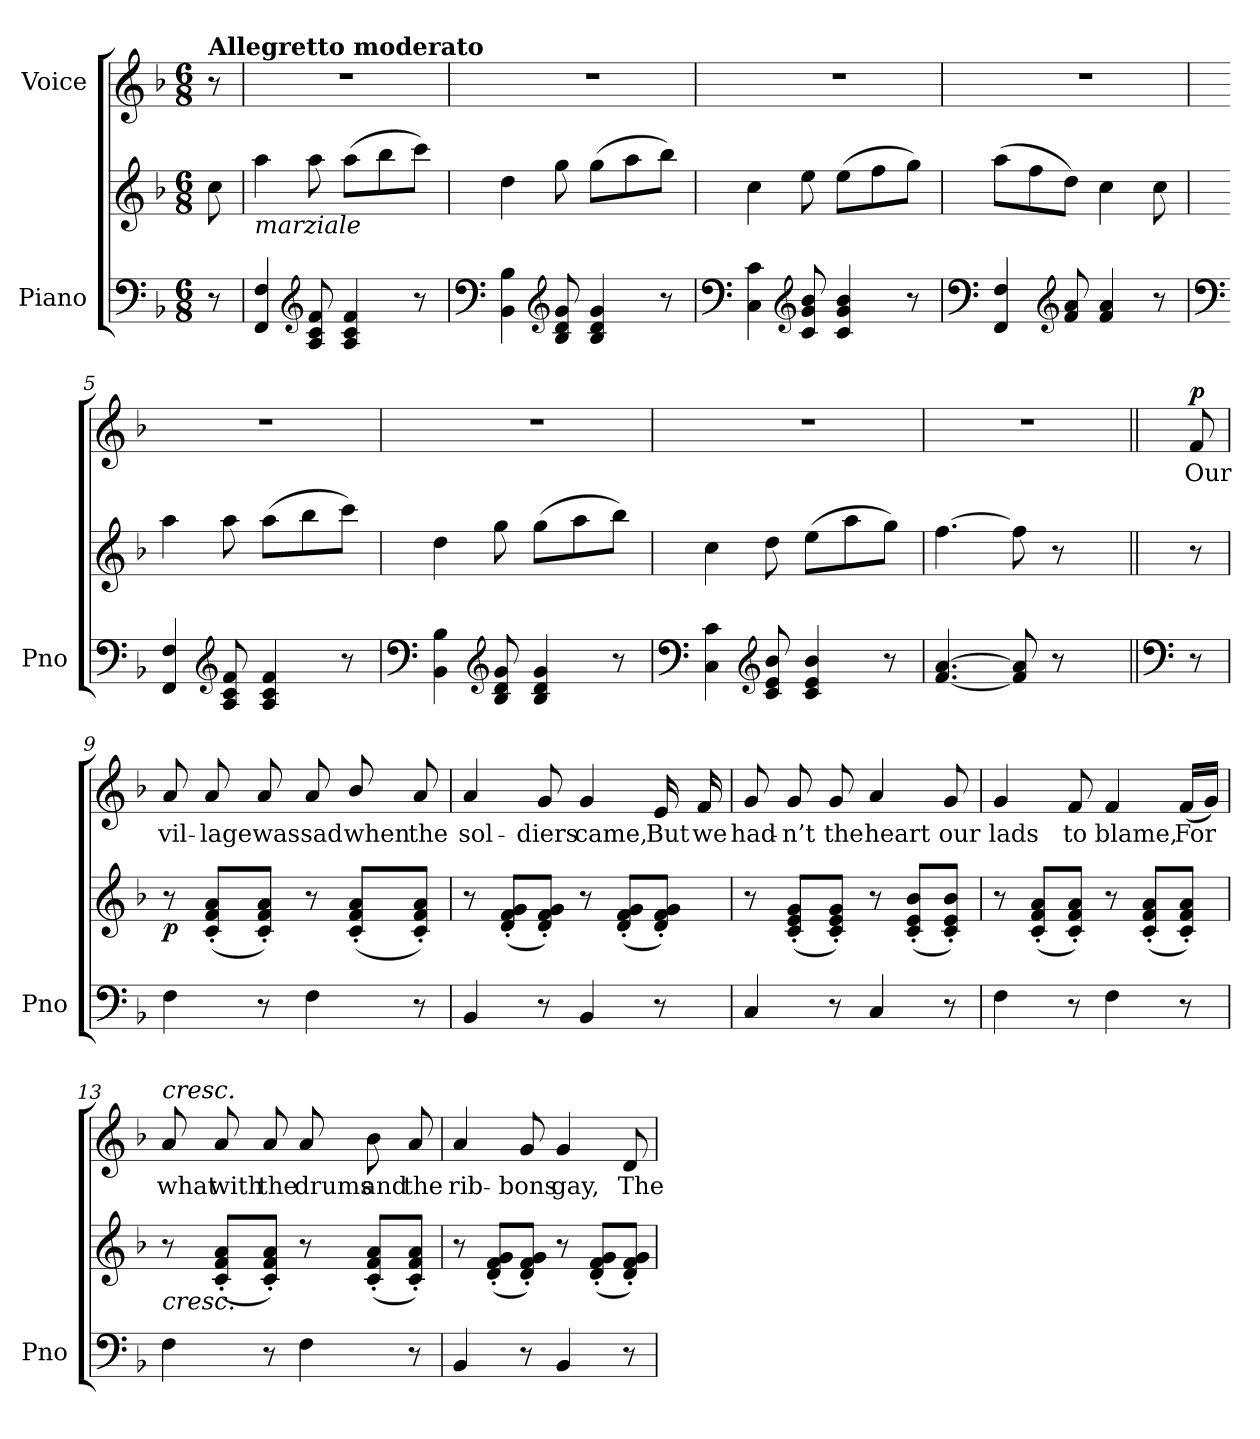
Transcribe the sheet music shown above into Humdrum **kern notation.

**kern	**kern	**dynam	**kern	**text	**dynam
*part2	*part2	*part2	*part1	*part1	*part1
*staff3	*staff2	*staff2/3	*staff1	*staff1	*staff1
*I"Piano	*	*	*I"Voice	*	*
*I'Pno	*	*	*	*	*
*clefF4	*clefG2	*	*clefG2	*	*
*k[b-]	*k[b-]	*	*k[b-]	*	*
*M6/8	*M6/8	*	*M6/8	*	*
=	=	=	=	=	=
!	!	!	!LO:TX:a:B:t=Allegretto moderato	!	!
8r	8cc\	.	8r	.	.
=1	=1	=1	=1	=1	=1
!	!LO:TX:b:i:t=marziale	!	!	!	!
4FF/ 4F/	4aa\	.	2.r	.	.
*clefG2	*	*	*	*	*
8A/ 8c/ 8f/	8aa\	.	.	.	.
4A/ 4c/ 4f/	(8aa\L	.	.	.	.
.	8bb-\	.	.	.	.
8r	8ccc\J)	.	.	.	.
=2	=2	=2	=2	=2	=2
*clefF4	*	*	*	*	*
4BB-\ 4B-\	4dd\	.	2.r	.	.
*clefG2	*	*	*	*	*
8B-/ 8d/ 8g/	8gg\	.	.	.	.
4B-/ 4d/ 4g/	(8gg\L	.	.	.	.
.	8aa\	.	.	.	.
8r	8bb-\J)	.	.	.	.
=3	=3	=3	=3	=3	=3
*clefF4	*	*	*	*	*
4C\ 4c\	4cc\	.	2.r	.	.
*clefG2	*	*	*	*	*
8c/ 8g/ 8b-/	8ee\	.	.	.	.
4c/ 4g/ 4b-/	(8ee\L	.	.	.	.
.	8ff\	.	.	.	.
8r	8gg\J)	.	.	.	.
=4	=4	=4	=4	=4	=4
*clefF4	*	*	*	*	*
4FF/ 4F/	(8aa\L	.	2.r	.	.
.	8ff\	.	.	.	.
*clefG2	*	*	*	*	*
8f/ 8a/	8dd\J)	.	.	.	.
4f/ 4a/	4cc\	.	.	.	.
8r	8cc\	.	.	.	.
=5	=5	=5	=5	=5	=5
*clefF4	*	*	*	*	*
4FF/ 4F/	4aa\	.	2.r	.	.
*clefG2	*	*	*	*	*
8A/ 8c/ 8f/	8aa\	.	.	.	.
4A/ 4c/ 4f/	(8aa\L	.	.	.	.
.	8bb-\	.	.	.	.
8r	8ccc\J)	.	.	.	.
!!LO:LB:g=z
=6	=6	=6	=6	=6	=6
*clefF4	*	*	*	*	*
4BB-\ 4B-\	4dd\	.	2.r	.	.
*clefG2	*	*	*	*	*
8B-/ 8d/ 8g/	8gg\	.	.	.	.
4B-/ 4d/ 4g/	(8gg\L	.	.	.	.
.	8aa\	.	.	.	.
8r	8bb-\J)	.	.	.	.
=7	=7	=7	=7	=7	=7
*clefF4	*	*	*	*	*
4C\ 4c\	4cc\	.	2.r	.	.
*clefG2	*	*	*	*	*
8c/ 8e/ 8b-/	8dd\	.	.	.	.
4c/ 4e/ 4b-/	(8ee\L	.	.	.	.
.	8aa\	.	.	.	.
8r	8gg\J)	.	.	.	.
=8	=8	=8	=8	=8	=8
[4.f/ [4.a/	[4.ff\	.	2.r	.	.
8f/] 8a/]	8ff\]	.	.	.	.
8r	8r	.	.	.	.
8ryy	8ryy	.	.	.	.
=8X1||	=8X1||	=8X1||	=8X1||	=8X1||	=8X1||
*clefF4	*	*	*	*	*
!	!	!	!	!LO:LY:b	!LO:DY:a
8r	8r	.	8f/	Our	p
=9	=9	=9	=9	=9	=9
!	!	!LO:DY:b	!	!LO:LY:b	!
4F\	8r	p	8a/	vil-	.
!	!	!	!	!LO:LY:b	!
.	(8c/' 8f/' 8a/'L	.	8a/	-lage	.
!	!	!	!	!LO:LY:b	!
8r	8c/' 8f/' 8a/'J)	.	8a/	was	.
!	!	!	!	!LO:LY:b	!
4F\	8r	.	8a/	sad	.
!	!	!	!	!LO:LY:b	!
.	(8c/' 8f/' 8a/'L	.	8b-/	when	.
!	!	!	!	!LO:LY:b	!
8r	8c/' 8f/' 8a/'J)	.	8a/	the	.
=10	=10	=10	=10	=10	=10
!	!	!	!	!LO:LY:b	!
4BB-/	8r	.	4a/	sol-	.
.	(8d/' 8f/' 8g/'L	.	.	.	.
!	!	!	!	!LO:LY:b	!
8r	8d/' 8f/' 8g/'J)	.	8g/	-diers	.
!	!	!	!	!LO:LY:b	!
4BB-/	8r	.	4g/	came,	.
.	(8d/' 8f/' 8g/'L	.	.	.	.
!	!	!	!	!LO:LY:b	!
8r	8d/' 8f/' 8g/'J)	.	16e/	But	.
!	!	!	!	!LO:LY:b	!
.	.	.	16f/	we	.
!!LO:LB:g=z
=11	=11	=11	=11	=11	=11
!	!	!	!	!LO:LY:b	!
4C/	8r	.	8g/	had-	.
!	!	!	!	!LO:LY:b	!
.	(8c/' 8e/' 8g/'L	.	8g/	-n’t	.
!	!	!	!	!LO:LY:b	!
8r	8c/' 8e/' 8g/'J)	.	8g/	the	.
!	!	!	!	!LO:LY:b	!
4C/	8r	.	4a/	heart	.
.	(8c/' 8e/' 8b-/'L	.	.	.	.
!	!	!	!	!LO:LY:b	!
8r	8c/' 8e/' 8b-/'J)	.	8g/	our	.
=12	=12	=12	=12	=12	=12
!	!	!	!	!LO:LY:b	!
4F\	8r	.	4g/	lads	.
.	(8c/' 8f/' 8a/'L	.	.	.	.
!	!	!	!	!LO:LY:b	!
8r	8c/' 8f/' 8a/'J)	.	8f/	to	.
!	!	!	!	!LO:LY:b	!
4F\	8r	.	4f/	blame,	.
.	(8c/' 8f/' 8a/'L	.	.	.	.
!	!	!	!	!LO:LY:b	!
8r	8c/' 8f/' 8a/'J)	.	(16f/LL	For	.
.	.	.	16g/JJ)	.	.
=13	=13	=13	=13	=13	=13
!	!	!	!LO:TX:a:i:t=cresc.	!	!
!	!LO:TX:b:i:t=cresc.	!	!	!	!
!	!	!	!	!LO:LY:b	!
4F\	8r	.	8a/	what	.
!	!	!	!	!LO:LY:b	!
.	(8c/' 8f/' 8a/'L	.	8a/	with	.
!	!	!	!	!LO:LY:b	!
8r	8c/' 8f/' 8a/'J)	.	8a/	the	.
!	!	!	!	!LO:LY:b	!
4F\	8r	.	8a/	drums	.
!	!	!	!	!LO:LY:b	!
.	(8c/' 8f/' 8a/'L	.	8b-\	and	.
!	!	!	!	!LO:LY:b	!
8r	8c/' 8f/' 8a/'J)	.	8a/	the	.
=14	=14	=14	=14	=14	=14
!	!	!	!	!LO:LY:b	!
4BB-/	8r	.	4a/	rib-	.
.	(8d/' 8f/' 8g/'L	.	.	.	.
!	!	!	!	!LO:LY:b	!
8r	8d/' 8f/' 8g/'J)	.	8g/	-bons	.
!	!	!	!	!LO:LY:b	!
4BB-/	8r	.	4g/	gay,	.
.	(8d/' 8f/' 8g/'L	.	.	.	.
!	!	!	!	!LO:LY:b	!
8r	8d/' 8f/' 8g/'J)	.	8d/	The	.
=	=	=	=	=	=
*-	*-	*-	*-	*-	*-
